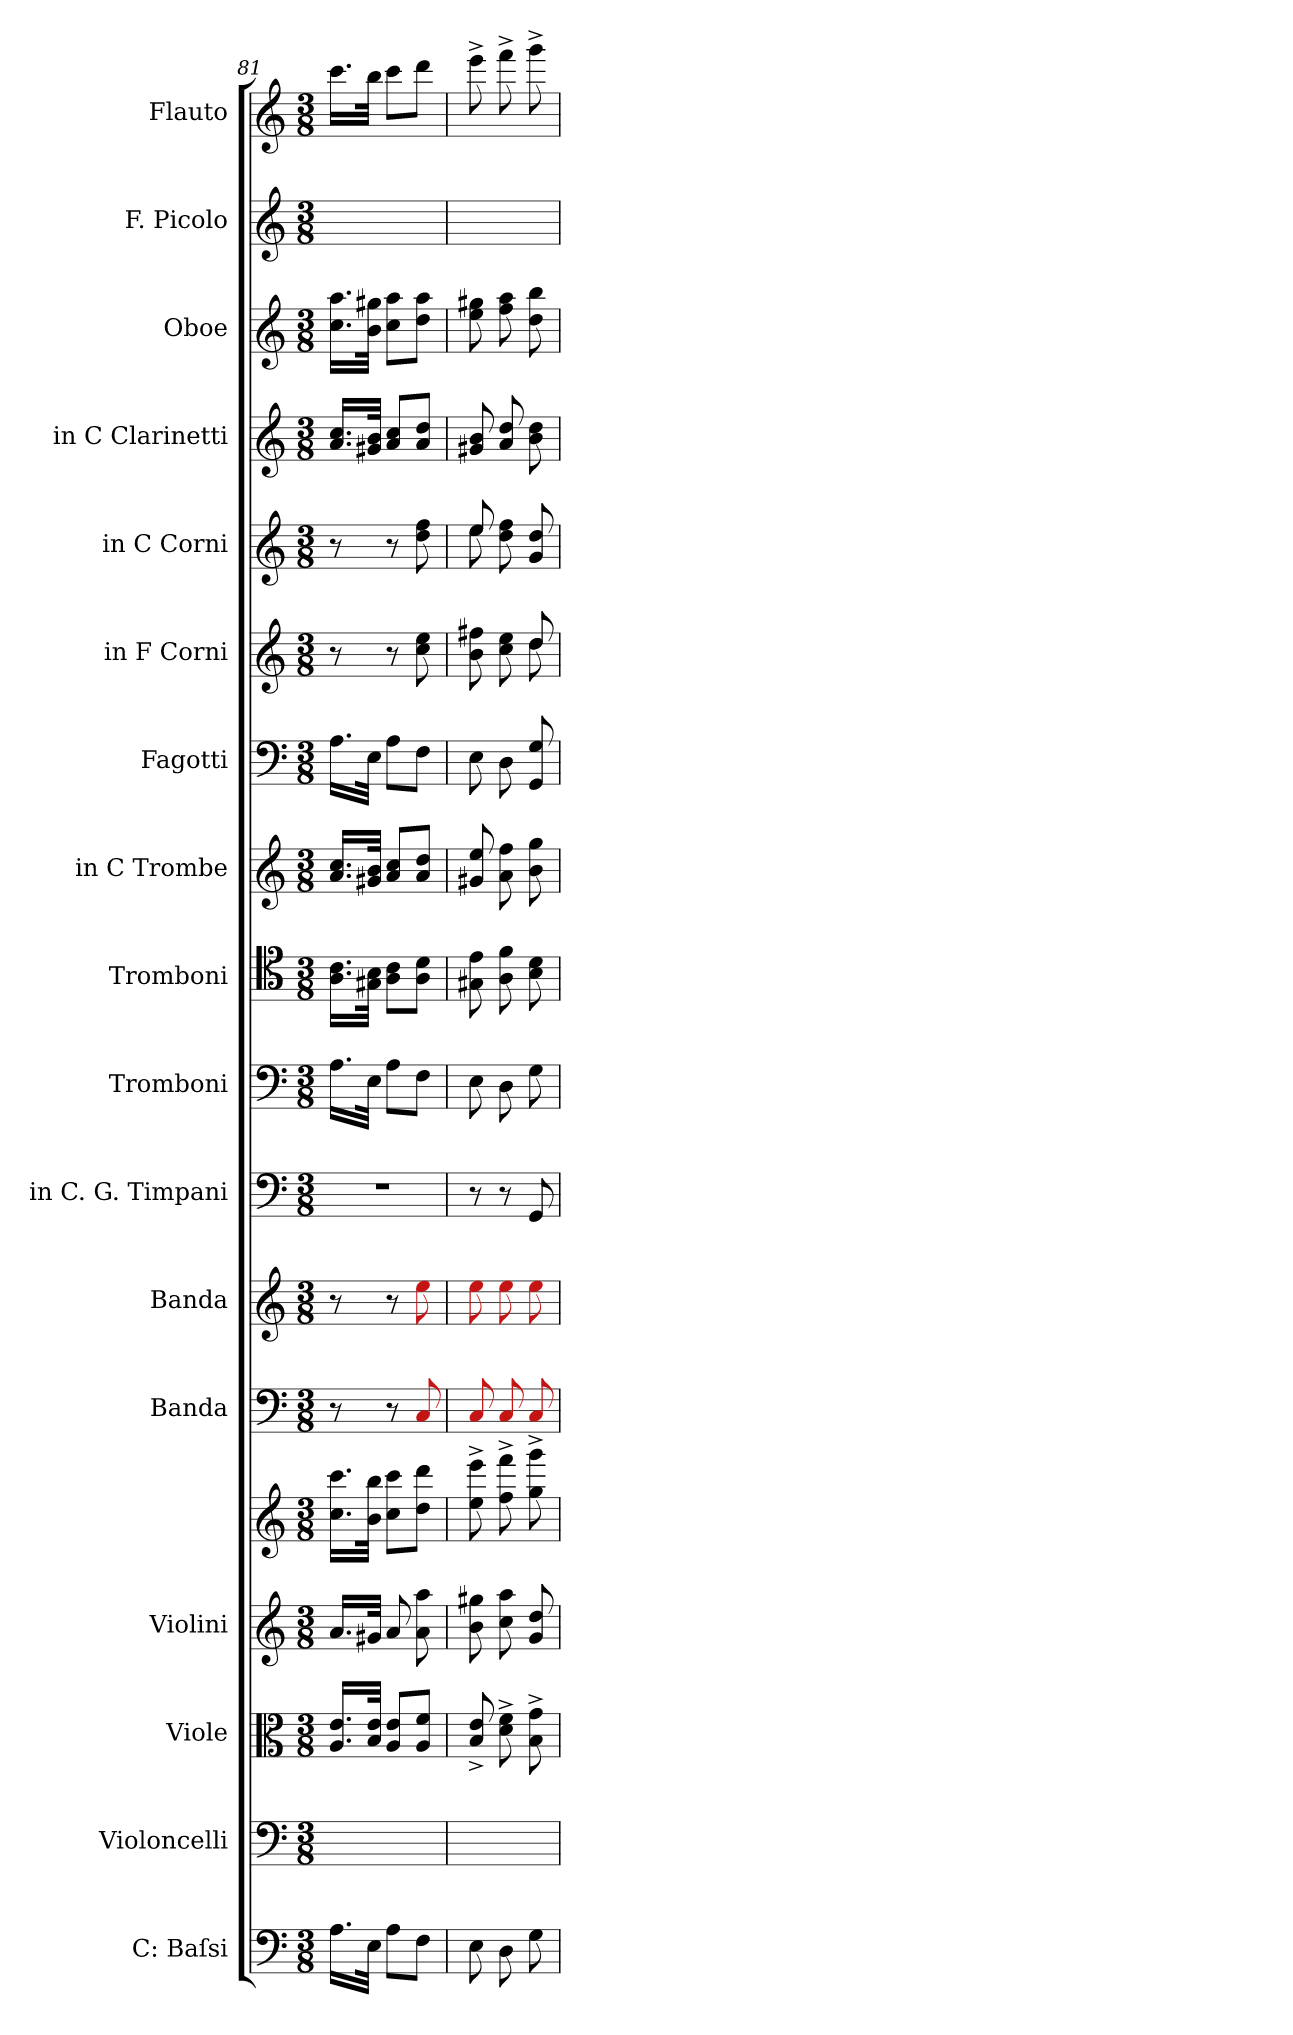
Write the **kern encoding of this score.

**kern	**kern	**kern	**kern	**kern	**kern	**kern	**kern	**kern	**kern	**kern	**kern	**kern	**kern	**kern	**kern	**kern	**kern
*part18	*part17	*part16	*part15	*part14	*part13	*part12	*part11	*part10	*part9	*part8	*part7	*part6	*part5	*part4	*part3	*part2	*part1
*staff18	*staff17	*staff16	*staff15	*staff14	*staff13	*staff12	*staff11	*staff10	*staff9	*staff8	*staff7	*staff6	*staff5	*staff4	*staff3	*staff2	*staff1
*I"C: Baſsi	*I"Violoncelli	*I"Viole	*I"Violini	*	*I"Banda	*I"Banda	*I"in C. G. Timpani	*I"Tromboni	*I"Tromboni	*I"in C Trombe	*I"Fagotti	*I"in F Corni	*I"in C Corni	*I"in C Clarinetti	*I"Oboe	*I"F. Picolo	*I"Flauto
*	*I'Vc	*	*I'Vln	*	*	*	*I'Timp	*I'Trb	*I'Trb	*	*	*	*	*I'Cl	*I'Ob	*	*I'Fl
*clefF4	*clefF4	*clefC3	*clefG2	*clefG2	*clefF4	*clefG2	*clefF4	*clefF4	*clefC4	*clefG2	*clefF4	*clefG2	*clefG2	*clefG2	*clefG2	*clefG2	*clefG2
*	*	*	*	*	*	*	*	*	*	*	*	*ITrd4c7	*	*	*	*	*
*k[]	*k[]	*k[]	*k[]	*k[]	*k[]	*k[]	*k[]	*k[]	*k[]	*k[]	*k[]	*k[b-]	*k[]	*k[]	*k[]	*k[]	*k[]
*M3/8	*M3/8	*M3/8	*M3/8	*M3/8	*M3/8	*M3/8	*M3/8	*M3/8	*M3/8	*M3/8	*M3/8	*M3/8	*M3/8	*M3/8	*M3/8	*M3/8	*M3/8
=81	=81	=81	=81	=81	=81	=81	=81	=81	=81	=81	=81	=81	=81	=81	=81	=81	=81
16.A\LL	16.A\LLyy	16.A/ 16.e/LL	16.a/LL	16.cc\ 16.ccc\LL	8r	8r	4.r	16.A\LL	16.A\ 16.c\LL	16.a/ 16.cc/LL	16.A\LL	8r	8r	16.a/ 16.cc/LL	16.cc\ 16.aa\LL	16.ccc\LLyy	16.ccc\LL
32E\JJk	32E\JJkyy	32B/ 32e/JJk	32g#X/JJk	32b\ 32bb\JJk	.	.	.	32E\JJk	32G#X\ 32B\JJk	32g#X/ 32b/JJk	32E\JJk	.	.	32g#X/ 32b/JJk	32b\ 32gg#X\JJk	32bb\JJkyy	32bb\JJk
8A\L	8A\Lyy	8A/ 8e/L	8a/	8cc\ 8ccc\L	8r	8r	.	8A\L	8A\ 8c\L	8a/ 8cc/L	8A\L	8r	8r	8a/ 8cc/L	8cc\ 8aa\L	8ccc\Lyy	8ccc\L
8F\J	8F\Jyy	8A/ 8f/J	8a\ 8aa\	8dd\ 8ddd\J	8Ra/	8Ree\	.	8F\J	8A\ 8d\J	8a/ 8dd/J	8F\J	8f\ 8a\	8dd\ 8ff\	8a/ 8dd/J	8dd\ 8aa\J	8ddd\Jyy	8ddd\J
=82	=82	=82	=82	=82	=82	=82	=82	=82	=82	=82	=82	=82	=82	=82	=82	=82	=82
*	*	*	*	*	*	*	*	*	*	*	*	*^	*^	*	*	*	*
8E\	8E\yy	8B^</ 8e^</	8b\ 8gg#X\	8ee^<\ 8eee^<\	8Ra/	8Ree\	8r	8E\	8G#X\ 8e\	8g#X/ 8ee/	8E\	8e\ 8bn\	4ryy	8ee/	8ee\	8g#X/ 8b/	8ee\ 8gg#X\	8eee^<\yy	8eee^<\
8D\	8D\yy	8d^<\ 8f^<\	8cc\ 8aa\	8ff^<\ 8fff^<\	8Ra/	8Ree\	8r	8D\	8A\ 8f\	8a\ 8ff\	8D\	8f\ 8a\	.	8dd\ 8ff\	4ryy	8a/ 8dd/	8ff\ 8aa\	8fff^<\yy	8fff^<\
8G\	8G\yy	8B^<\ 8g^<\	8g/ 8dd/	8gg^<\ 8ggg^<\	8Ra/	8Ree\	8GG/	8G\	8B\ 8d\	8b\ 8gg\	8GG/ 8G/	8g/	8g\	8g/ 8dd/	.	8b\ 8dd\	8dd\ 8bb\	8ggg^<\yy	8ggg^<\
*	*	*	*	*	*	*	*	*	*	*	*	*v	*v	*	*	*	*	*	*
*	*	*	*	*	*	*	*	*	*	*	*	*	*v	*v	*	*	*	*
=	=	=	=	=	=	=	=	=	=	=	=	=	=	=	=	=	=
*-	*-	*-	*-	*-	*-	*-	*-	*-	*-	*-	*-	*-	*-	*-	*-	*-	*-
